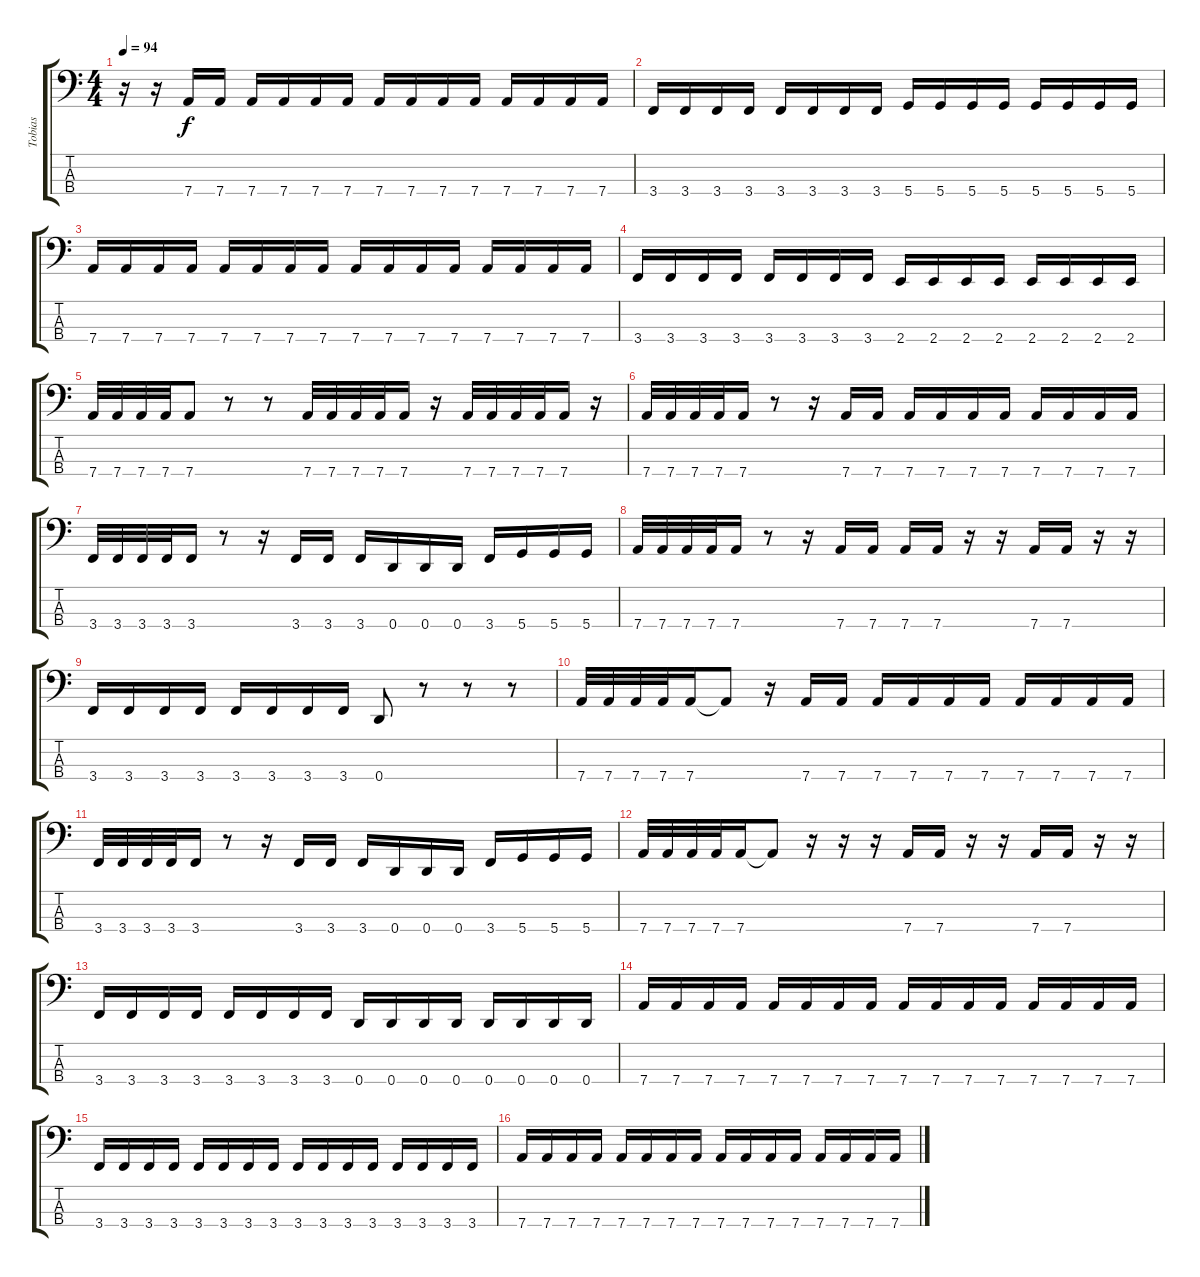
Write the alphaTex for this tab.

\track ("Tobias" "Tobias") {instrument electricbasspick}
\staff {score tabs}
\tuning (G2 D2 A1 D1) {hide}
\ts (4 4)
\tempo 94
\clef f4
\ks c
r.16{dy f} r.16 7.4.16 7.4.16 7.4.16 7.4.16 7.4.16 7.4.16 7.4.16 7.4.16 7.4.16 7.4.16 7.4.16 7.4.16 7.4.16 7.4.16 |
3.4.16 3.4.16 3.4.16 3.4.16 3.4.16 3.4.16 3.4.16 3.4.16 5.4.16 5.4.16 5.4.16 5.4.16 5.4.16 5.4.16 5.4.16 5.4.16 |
7.4.16 7.4.16 7.4.16 7.4.16 7.4.16 7.4.16 7.4.16 7.4.16 7.4.16 7.4.16 7.4.16 7.4.16 7.4.16 7.4.16 7.4.16 7.4.16 |
3.4.16 3.4.16 3.4.16 3.4.16 3.4.16 3.4.16 3.4.16 3.4.16 2.4.16 2.4.16 2.4.16 2.4.16 2.4.16 2.4.16 2.4.16 2.4.16 |
7.4.32 7.4.32 7.4.32 7.4.32 7.4.8 r.8 r.8 7.4.32 7.4.32 7.4.32 7.4.32 7.4.16 r.16 7.4.32 7.4.32 7.4.32 7.4.32 7.4.16 r.16 |
7.4.32 7.4.32 7.4.32 7.4.32 7.4.16 r.8 r.16 7.4.16 7.4.16 7.4.16 7.4.16 7.4.16 7.4.16 7.4.16 7.4.16 7.4.16 7.4.16 |
3.4.32 3.4.32 3.4.32 3.4.32 3.4.16 r.8 r.16 3.4.16 3.4.16 3.4.16 0.4.16 0.4.16 0.4.16 3.4.16 5.4.16 5.4.16 5.4.16 |
7.4.32 7.4.32 7.4.32 7.4.32 7.4.16 r.8 r.16 7.4.16 7.4.16 7.4.16 7.4.16 r.16 r.16 7.4.16 7.4.16 r.16 r.16 |
3.4.16 3.4.16 3.4.16 3.4.16 3.4.16 3.4.16 3.4.16 3.4.16 0.4.8 r.8 r.8 r.8 |
7.4.32 7.4.32 7.4.32 7.4.32 7.4.16 7.4{t}.8 r.16 7.4.16 7.4.16 7.4.16 7.4.16 7.4.16 7.4.16 7.4.16 7.4.16 7.4.16 7.4.16 |
3.4.32 3.4.32 3.4.32 3.4.32 3.4.16 r.8 r.16 3.4.16 3.4.16 3.4.16 0.4.16 0.4.16 0.4.16 3.4.16 5.4.16 5.4.16 5.4.16 |
7.4.32 7.4.32 7.4.32 7.4.32 7.4.16 7.4{t}.8 r.16 r.16 r.16 7.4.16 7.4.16 r.16 r.16 7.4.16 7.4.16 r.16 r.16 |
3.4.16 3.4.16 3.4.16 3.4.16 3.4.16 3.4.16 3.4.16 3.4.16 0.4.16 0.4.16 0.4.16 0.4.16 0.4.16 0.4.16 0.4.16 0.4.16 |
7.4.16 7.4.16 7.4.16 7.4.16 7.4.16 7.4.16 7.4.16 7.4.16 7.4.16 7.4.16 7.4.16 7.4.16 7.4.16 7.4.16 7.4.16 7.4.16 |
3.4.16 3.4.16 3.4.16 3.4.16 3.4.16 3.4.16 3.4.16 3.4.16 3.4.16 3.4.16 3.4.16 3.4.16 3.4.16 3.4.16 3.4.16 3.4.16 |
7.4.16 7.4.16 7.4.16 7.4.16 7.4.16 7.4.16 7.4.16 7.4.16 7.4.16 7.4.16 7.4.16 7.4.16 7.4.16 7.4.16 7.4.16 7.4.16
